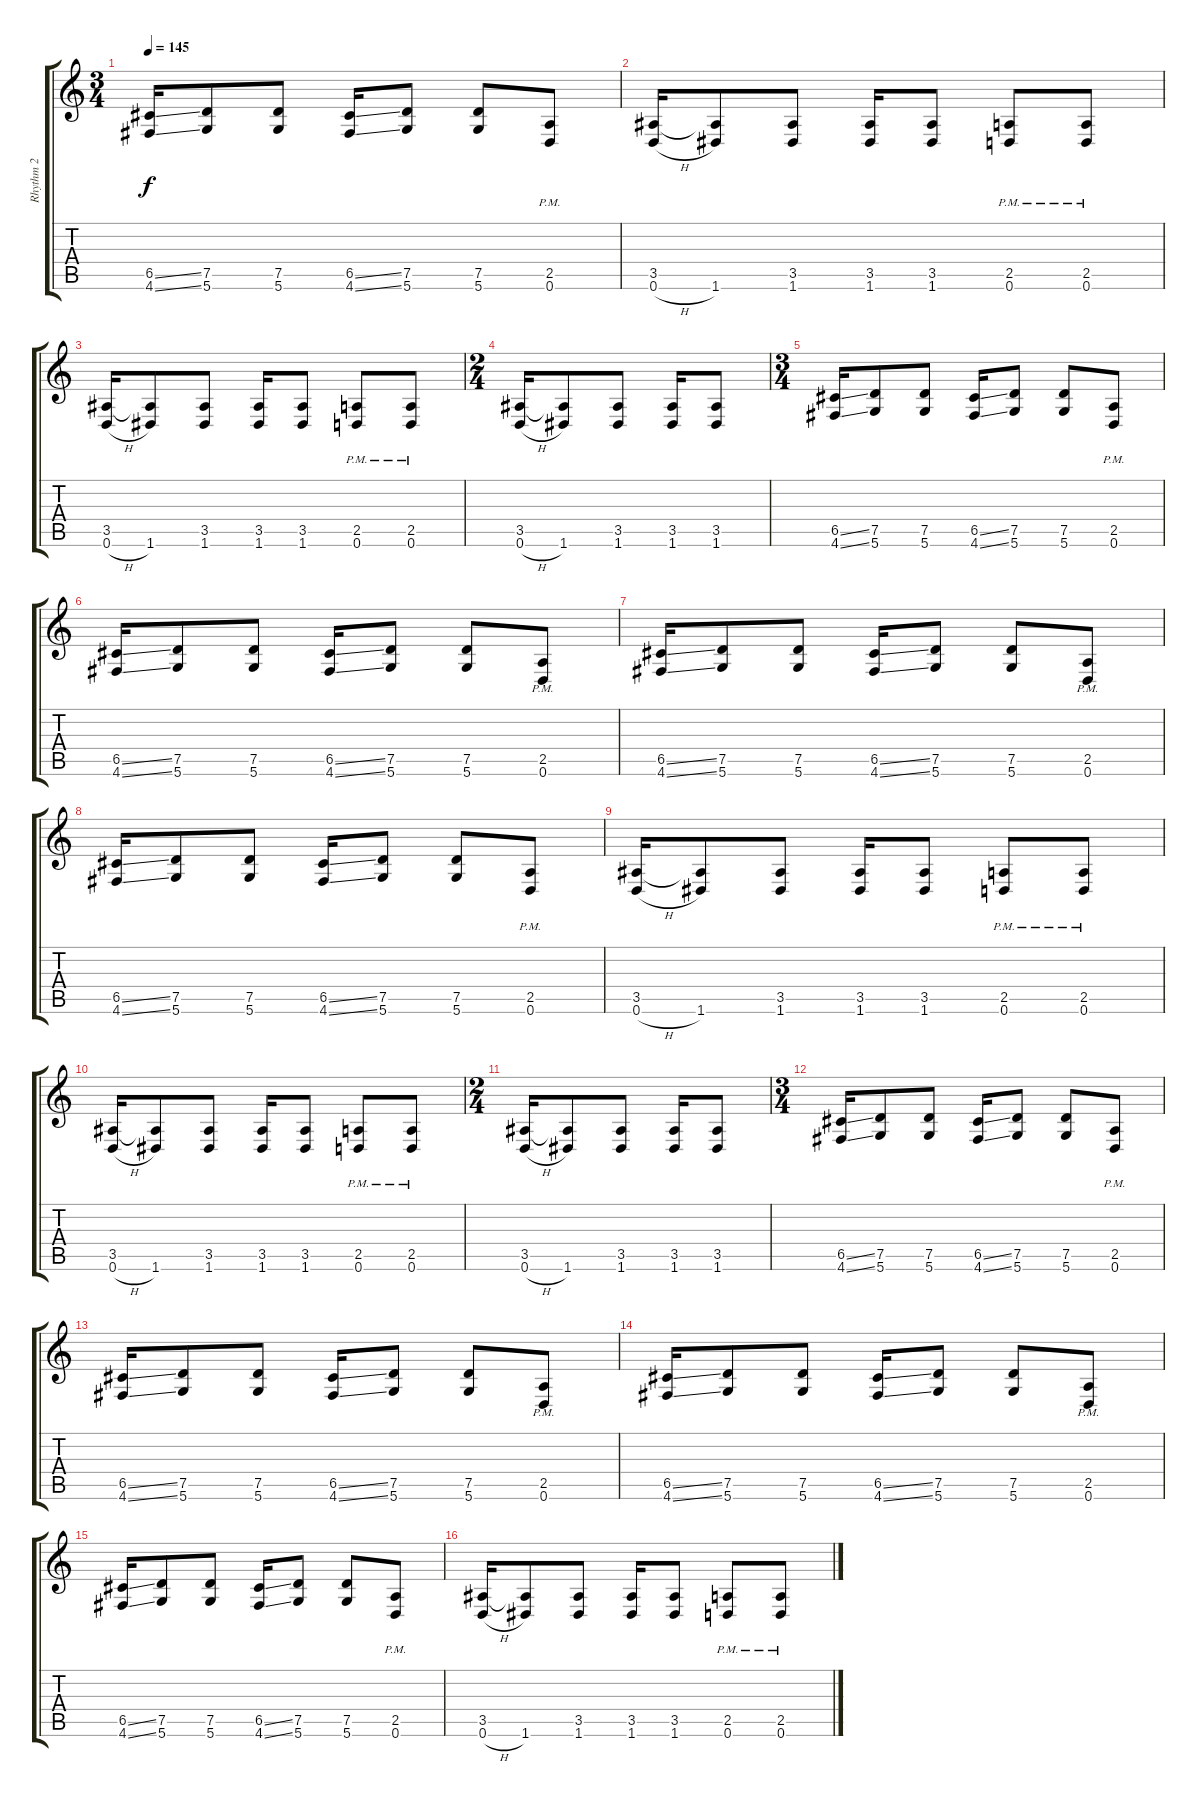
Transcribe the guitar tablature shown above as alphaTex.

\track ("Rhythm 2" "Rhythm 2") {instrument distortionguitar}
\staff {score tabs}
\tuning (D4 A3 F3 C3 G2 D2) {hide}
\ts (3 4)
\tempo 145
\clef g2
\ks c
(6.5{ss} 4.6{ss}).16{dy f} (7.5 5.6).8 (7.5 5.6).8 (6.5{ss} 4.6{ss}).16 (7.5 5.6).8 (7.5 5.6).8 (2.5{pm} 0.6{pm}).8 |
(3.5 0.6{h}).16 (3.5{t} 1.6).8 (3.5 1.6).8 (3.5 1.6).16 (3.5 1.6).8 (2.5{pm} 0.6{pm}).8 (2.5{pm} 0.6{pm}).8 |
(3.5 0.6{h}).16 (3.5{t} 1.6).8 (3.5 1.6).8 (3.5 1.6).16 (3.5 1.6).8 (2.5{pm} 0.6{pm}).8 (2.5{pm} 0.6{pm}).8 |
\ts (2 4)
(3.5 0.6{h}).16 (3.5{t} 1.6).8 (3.5 1.6).8 (3.5 1.6).16 (3.5 1.6).8 |
\ts (3 4)
(6.5{ss} 4.6{ss}).16 (7.5 5.6).8 (7.5 5.6).8 (6.5{ss} 4.6{ss}).16 (7.5 5.6).8 (7.5 5.6).8 (2.5{pm} 0.6{pm}).8 |
(6.5{ss} 4.6{ss}).16 (7.5 5.6).8 (7.5 5.6).8 (6.5{ss} 4.6{ss}).16 (7.5 5.6).8 (7.5 5.6).8 (2.5{pm} 0.6{pm}).8 |
(6.5{ss} 4.6{ss}).16 (7.5 5.6).8 (7.5 5.6).8 (6.5{ss} 4.6{ss}).16 (7.5 5.6).8 (7.5 5.6).8 (2.5{pm} 0.6{pm}).8 |
(6.5{ss} 4.6{ss}).16 (7.5 5.6).8 (7.5 5.6).8 (6.5{ss} 4.6{ss}).16 (7.5 5.6).8 (7.5 5.6).8 (2.5{pm} 0.6{pm}).8 |
(3.5 0.6{h}).16 (3.5{t} 1.6).8 (3.5 1.6).8 (3.5 1.6).16 (3.5 1.6).8 (2.5{pm} 0.6{pm}).8 (2.5{pm} 0.6{pm}).8 |
(3.5 0.6{h}).16 (3.5{t} 1.6).8 (3.5 1.6).8 (3.5 1.6).16 (3.5 1.6).8 (2.5{pm} 0.6{pm}).8 (2.5{pm} 0.6{pm}).8 |
\ts (2 4)
(3.5 0.6{h}).16 (3.5{t} 1.6).8 (3.5 1.6).8 (3.5 1.6).16 (3.5 1.6).8 |
\ts (3 4)
(6.5{ss} 4.6{ss}).16 (7.5 5.6).8 (7.5 5.6).8 (6.5{ss} 4.6{ss}).16 (7.5 5.6).8 (7.5 5.6).8 (2.5{pm} 0.6{pm}).8 |
(6.5{ss} 4.6{ss}).16 (7.5 5.6).8 (7.5 5.6).8 (6.5{ss} 4.6{ss}).16 (7.5 5.6).8 (7.5 5.6).8 (2.5{pm} 0.6{pm}).8 |
(6.5{ss} 4.6{ss}).16 (7.5 5.6).8 (7.5 5.6).8 (6.5{ss} 4.6{ss}).16 (7.5 5.6).8 (7.5 5.6).8 (2.5{pm} 0.6{pm}).8 |
(6.5{ss} 4.6{ss}).16 (7.5 5.6).8 (7.5 5.6).8 (6.5{ss} 4.6{ss}).16 (7.5 5.6).8 (7.5 5.6).8 (2.5{pm} 0.6{pm}).8 |
(3.5 0.6{h}).16 (3.5{t} 1.6).8 (3.5 1.6).8 (3.5 1.6).16 (3.5 1.6).8 (2.5{pm} 0.6{pm}).8 (2.5{pm} 0.6{pm}).8
